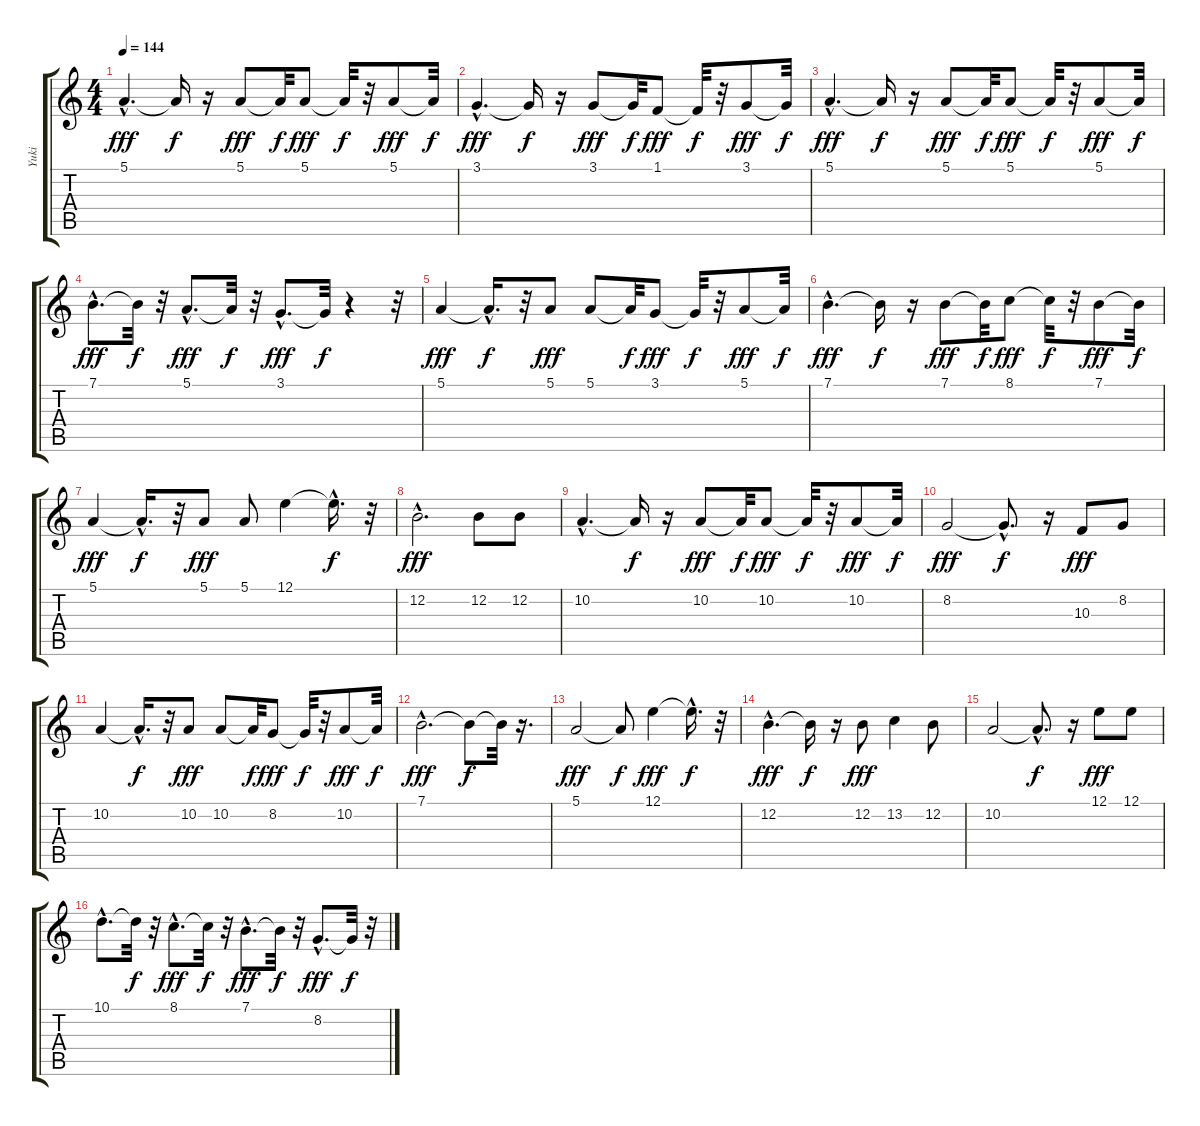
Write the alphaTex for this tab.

\track ("Yuki" "Yuki") {instrument electricpiano1}
\staff {score tabs}
\tuning (E4 B3 G3 D3 A2 E2) {hide}
\ts (4 4)
\tempo 144
\clef g2
\ks c
5.1{hac}.4{d dy fff} 5.1{t}.16{dy f} r.16 5.1.8{dy fff} 5.1{t}.32{dy f} 5.1.8{dy fff} 5.1{t}.32{dy f} r.32 5.1.8{dy fff} 5.1{t}.32{dy f} |
3.1{hac}.4{d dy fff} 3.1{t}.16{dy f} r.16 3.1.8{dy fff} 3.1{t}.32{dy f} 1.1.8{dy fff} 1.1{t}.32{dy f} r.32 3.1.8{dy fff} 3.1{t}.32{dy f} |
5.1{hac}.4{d dy fff} 5.1{t}.16{dy f} r.16 5.1.8{dy fff} 5.1{t}.32{dy f} 5.1.8{dy fff} 5.1{t}.32{dy f} r.32 5.1.8{dy fff} 5.1{t}.32{dy f} |
7.1{hac}.8{d dy fff} 7.1{t}.32{dy f} r.32 5.1{hac}.8{d dy fff} 5.1{t}.32{dy f} r.32 3.1{hac}.8{d dy fff} 3.1{t}.32{dy f} r.4 r.32 |
5.1.4{dy fff} 5.1{hac t}.16{d dy f} r.32 5.1.8{dy fff} 5.1.8 5.1{t}.32{dy f} 3.1.8{dy fff} 3.1{t}.32{dy f} r.32 5.1.8{dy fff} 5.1{t}.32{dy f} |
7.1{hac}.4{d dy fff} 7.1{t}.16{dy f} r.16 7.1.8{dy fff} 7.1{t}.32{dy f} 8.1.8{dy fff} 8.1{t}.32{dy f} r.32 7.1.8{dy fff} 7.1{t}.32{dy f} |
5.1.4{dy fff} 5.1{hac t}.16{d dy f} r.32 5.1.8{dy fff} 5.1.8 12.1.4 12.1{hac t}.16{d dy f} r.32 |
12.2{hac}.2{d dy fff} 12.2.8 12.2.8 |
10.2{hac}.4{d} 10.2{t}.16{dy f} r.16 10.2.8{dy fff} 10.2{t}.32{dy f} 10.2.8{dy fff} 10.2{t}.32{dy f} r.32 10.2.8{dy fff} 10.2{t}.32{dy f} |
8.2.2{dy fff} 8.2{hac t}.8{d dy f} r.16 10.3.8{dy fff} 8.2.8 |
10.2.4 10.2{hac t}.16{d dy f} r.32 10.2.8{dy fff} 10.2.8 10.2{t}.32{dy f} 8.2.8{dy fff} 8.2{t}.32{dy f} r.32 10.2.8{dy fff} 10.2{t}.32{dy f} |
7.1{hac}.2{d dy fff} 7.1{t}.8{dy f} 7.1{t}.32 r.16{d} |
5.1.2{dy fff} 5.1{t}.8{dy f} 12.1.4{dy fff} 12.1{hac t}.16{d dy f} r.32 |
12.2{hac}.4{d dy fff} 12.2{t}.16{dy f} r.16 12.2.8{dy fff} 13.2.4 12.2.8 |
10.2.2 10.2{hac t}.8{d dy f} r.16 12.1.8{dy fff} 12.1.8 |
10.1{hac}.8{d} 10.1{t}.32{dy f} r.32 8.1{hac}.8{d dy fff} 8.1{t}.32{dy f} r.32 7.1{hac}.8{d dy fff} 7.1{t}.32{dy f} r.32 8.2{hac}.8{d dy fff} 8.2{t}.32{dy f} r.32
